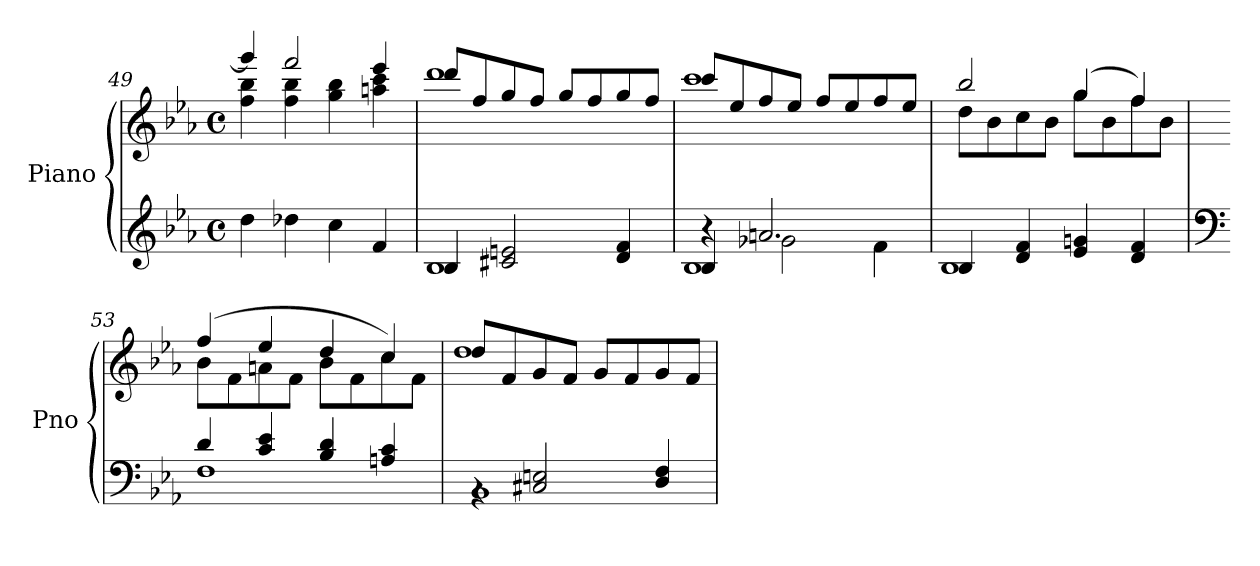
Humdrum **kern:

**kern	**kern	**dynam
*part1	*part1	*part1
*staff2	*staff1	*staff1/2
*I"Piano	*	*
*I'Pno	*	*
*clefG2	*clefG2	*
*k[b-e-a-]	*k[b-e-a-]	*
*M4/4	*M4/4	*
*met(c)	*met(c)	*
=49	=49	=49
*	*^	*
4dd\	4ggg/]	4ff\ 4bb-\	.
4dd-X\	2fff/	4ff\ 4bb-\	.
4cc\	.	4gg\ 4bb-\	.
4f/	4eee-/	4aan\ 4ccc\	.
=50	=50	=50	=50
*^	*	*	*
!	!	!	!	!LO:DY:b
4B-/	1B-	8ddd/L	1ddd	other-dynamics
.	.	8ff/	.	.
2c#X/ 2en/	.	8gg/	.	.
.	.	8ff/J	.	.
.	.	8gg/L	.	.
.	.	8ff/	.	.
4d/ 4f/	.	8gg/	.	.
.	.	8ff/J	.	.
=51	=51	=51	=51	=51
*	*^	*	*	*
4B-/	1B-	4r	8ccc/L	1ccc	.
.	.	.	8ee-/	.	.
2.an/	.	2g-X\	8ff/	.	.
.	.	.	8ee-/J	.	.
.	.	.	8ff/L	.	.
.	.	.	8ee-/	.	.
.	.	4f\	8ff/	.	.
.	.	.	8ee-/J	.	.
*	*v	*v	*	*	*
!!LO:PB:g=z	!!
=52	=52	=52	=52	=52
4B-/	1B-	2bb-/	8dd\L	.
.	.	.	8b-\	.
4d/ 4f/	.	.	8cc\	.
.	.	.	8b-\J	.
4e-/ 4gn/	.	(>4gg/	8gg\L	.
.	.	.	8b-\	.
4d/ 4f/	.	4ff/)	8ff\	.
.	.	.	8b-\J	.
=53	=53	=53	=53	=53
*clefF4	*	*	*	*
4d/	1F	(>4ff/	8b-\L	.
.	.	.	8f\	.
4c/ 4e-/	.	4ee-/	8an\	.
.	.	.	8f\J	.
4B-/ 4d/	.	4dd/	8b-\L	.
.	.	.	8f\	.
4An/ 4c/	.	4cc/)	8cc\	.
.	.	.	8f\J	.
=54	=54	=54	=54	=54
!	!	!	!	!LO:DY:b
4rBB	1BB-	8dd/L	1dd	other-dynamics
.	.	8f/	.	.
2C#X/ 2En/	.	8g/	.	.
.	.	8f/J	.	.
.	.	8g/L	.	.
.	.	8f/	.	.
4D/ 4F/	.	8g/	.	.
.	.	8f/J	.	.
*v	*v	*	*	*
*	*v	*v	*
=	=	=
*-	*-	*-
